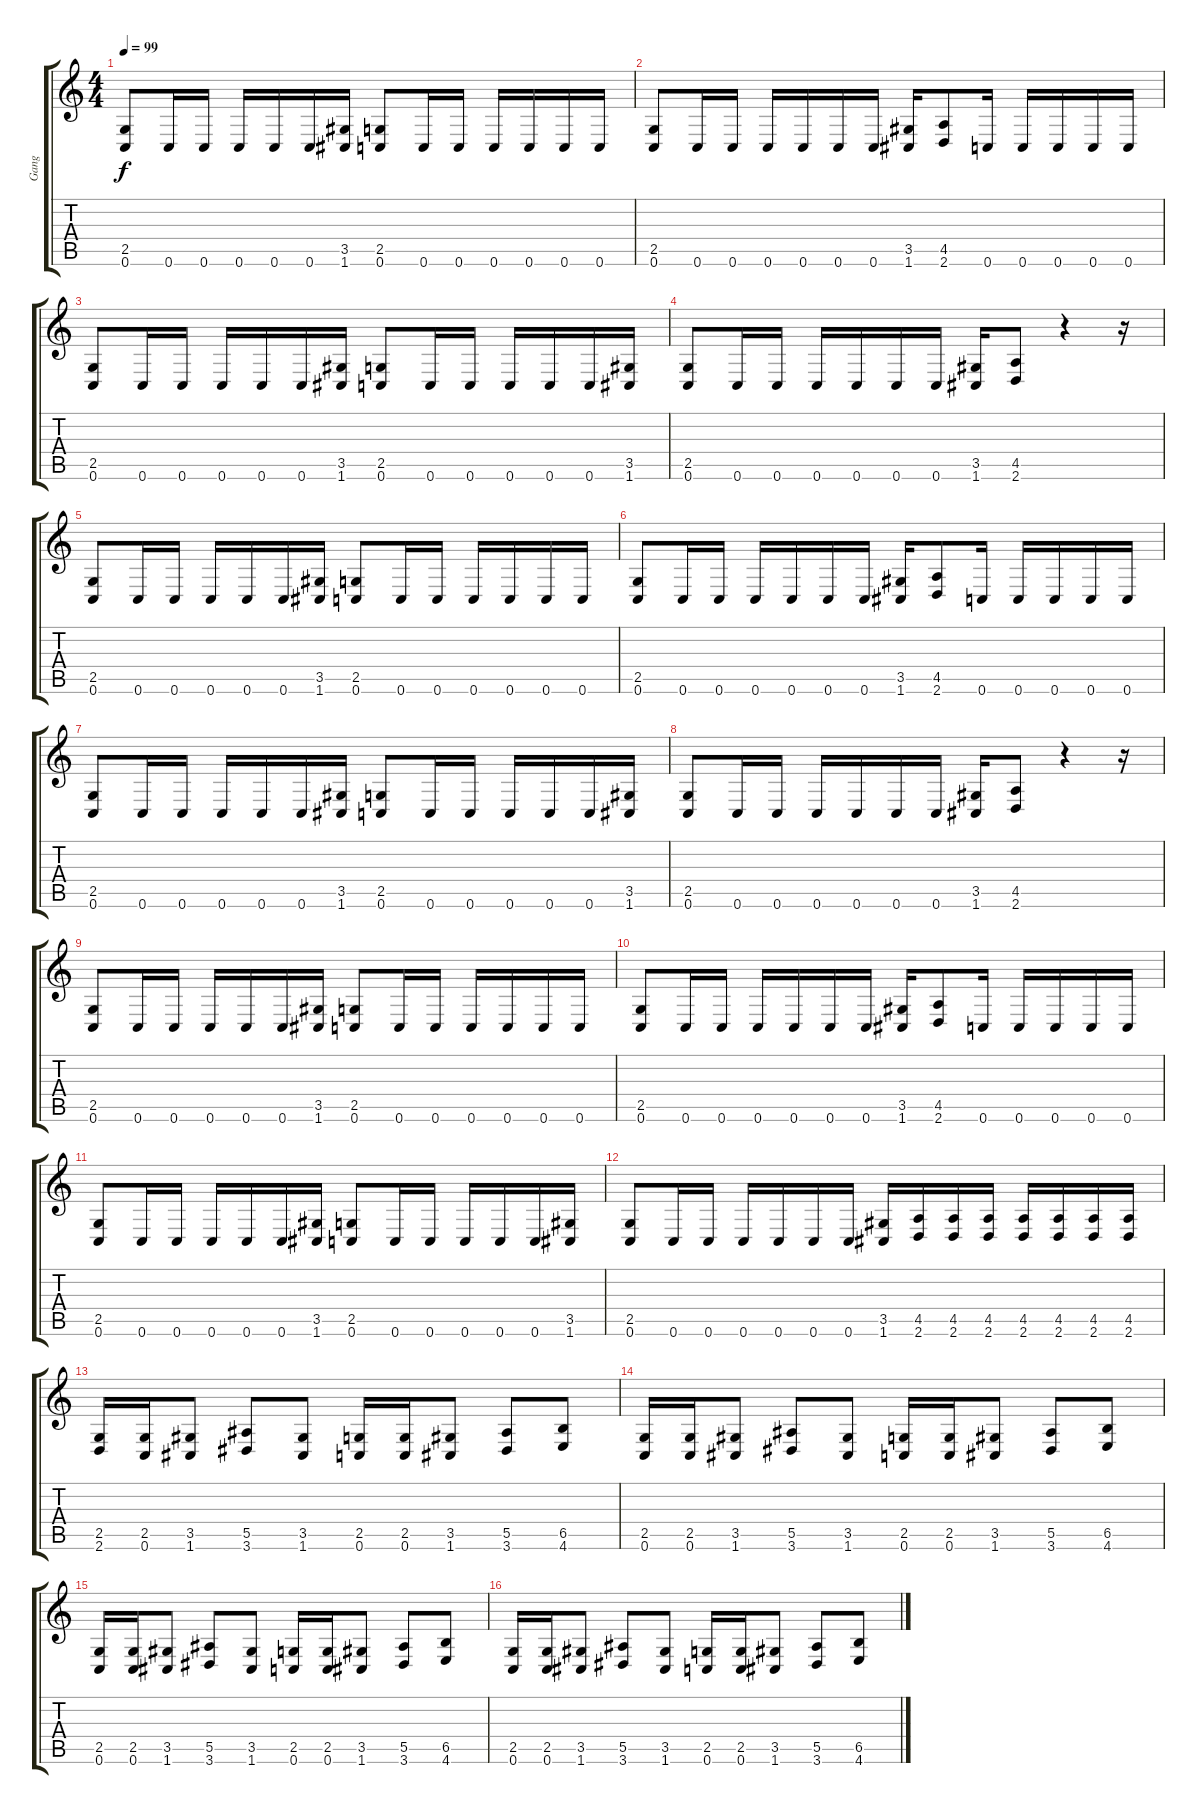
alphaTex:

\track ("Gang" "Gang") {instrument distortionguitar}
\staff {score tabs}
\tuning (C4 G3 Eb3 Bb2 F2 C2) {hide}
\ts (4 4)
\tempo 99
\clef g2
\ks c
(2.5 0.6).8{dy f} 0.6.16 0.6.16 0.6.16 0.6.16 0.6.16 (3.5 1.6).16 (2.5 0.6).8 0.6.16 0.6.16 0.6.16 0.6.16 0.6.16 0.6.16 |
(2.5 0.6).8 0.6.16 0.6.16 0.6.16 0.6.16 0.6.16 0.6.16 (3.5 1.6).16 (4.5 2.6).8 0.6.16 0.6.16 0.6.16 0.6.16 0.6.16 |
(2.5 0.6).8 0.6.16 0.6.16 0.6.16 0.6.16 0.6.16 (3.5 1.6).16 (2.5 0.6).8 0.6.16 0.6.16 0.6.16 0.6.16 0.6.16 (3.5 1.6).16 |
(2.5 0.6).8 0.6.16 0.6.16 0.6.16 0.6.16 0.6.16 0.6.16 (3.5 1.6).16 (4.5 2.6).8 r.4 r.16 |
(2.5 0.6).8 0.6.16 0.6.16 0.6.16 0.6.16 0.6.16 (3.5 1.6).16 (2.5 0.6).8 0.6.16 0.6.16 0.6.16 0.6.16 0.6.16 0.6.16 |
(2.5 0.6).8 0.6.16 0.6.16 0.6.16 0.6.16 0.6.16 0.6.16 (3.5 1.6).16 (4.5 2.6).8 0.6.16 0.6.16 0.6.16 0.6.16 0.6.16 |
(2.5 0.6).8 0.6.16 0.6.16 0.6.16 0.6.16 0.6.16 (3.5 1.6).16 (2.5 0.6).8 0.6.16 0.6.16 0.6.16 0.6.16 0.6.16 (3.5 1.6).16 |
(2.5 0.6).8 0.6.16 0.6.16 0.6.16 0.6.16 0.6.16 0.6.16 (3.5 1.6).16 (4.5 2.6).8 r.4 r.16 |
(2.5 0.6).8 0.6.16 0.6.16 0.6.16 0.6.16 0.6.16 (3.5 1.6).16 (2.5 0.6).8 0.6.16 0.6.16 0.6.16 0.6.16 0.6.16 0.6.16 |
(2.5 0.6).8 0.6.16 0.6.16 0.6.16 0.6.16 0.6.16 0.6.16 (3.5 1.6).16 (4.5 2.6).8 0.6.16 0.6.16 0.6.16 0.6.16 0.6.16 |
(2.5 0.6).8 0.6.16 0.6.16 0.6.16 0.6.16 0.6.16 (3.5 1.6).16 (2.5 0.6).8 0.6.16 0.6.16 0.6.16 0.6.16 0.6.16 (3.5 1.6).16 |
(2.5 0.6).8 0.6.16 0.6.16 0.6.16 0.6.16 0.6.16 0.6.16 (3.5 1.6).16 (4.5 2.6).16 (4.5 2.6).16 (4.5 2.6).16 (4.5 2.6).16 (4.5 2.6).16 (4.5 2.6).16 (4.5 2.6).16 |
(2.5 2.6).16 (2.5 0.6).16 (3.5 1.6).8 (5.5 3.6).8 (3.5 1.6).8 (2.5 0.6).16 (2.5 0.6).16 (3.5 1.6).8 (5.5 3.6).8 (6.5 4.6).8 |
(2.5 0.6).16 (2.5 0.6).16 (3.5 1.6).8 (5.5 3.6).8 (3.5 1.6).8 (2.5 0.6).16 (2.5 0.6).16 (3.5 1.6).8 (5.5 3.6).8 (6.5 4.6).8 |
(2.5 0.6).16 (2.5 0.6).16 (3.5 1.6).8 (5.5 3.6).8 (3.5 1.6).8 (2.5 0.6).16 (2.5 0.6).16 (3.5 1.6).8 (5.5 3.6).8 (6.5 4.6).8 |
(2.5 0.6).16 (2.5 0.6).16 (3.5 1.6).8 (5.5 3.6).8 (3.5 1.6).8 (2.5 0.6).16 (2.5 0.6).16 (3.5 1.6).8 (5.5 3.6).8 (6.5 4.6).8
